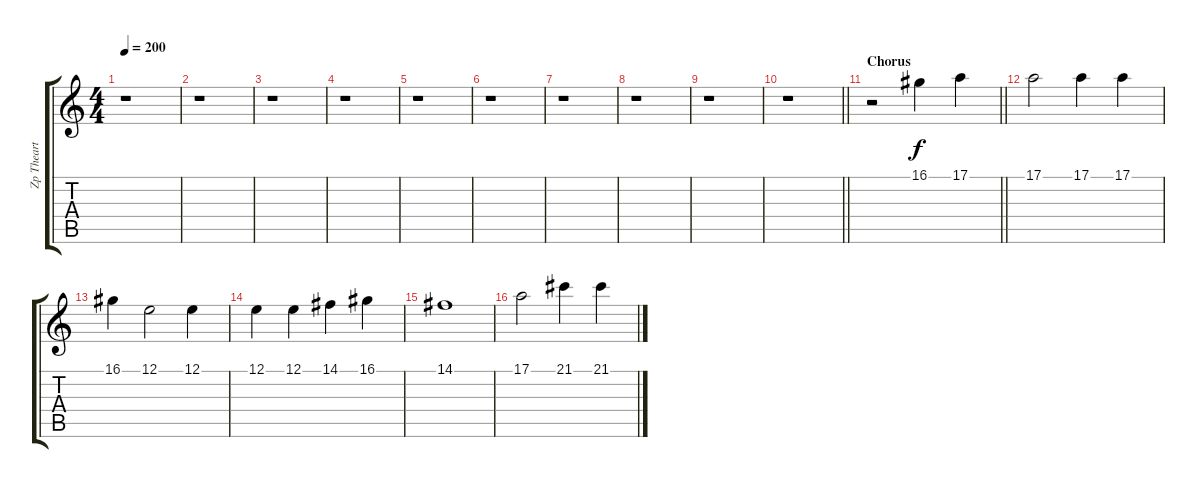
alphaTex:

\track ("Zp Theart | Delay" "Zp Theart ") {instrument pad8sweep}
\staff {score tabs}
\tuning (E4 B3 G3 D3 A2 E2) {hide}
\ts (4 4)
\tempo 200
\clef g2
\ks c
r.1{dy f} |
r.1 |
r.1 |
r.1 |
r.1 |
r.1 |
r.1 |
r.1 |
r.1 |
\barLineRight lightlight
r.1 |
\section ("" "Chorus")
\barLineRight lightlight
r.2 16.1.4 17.1.4 |
17.1.2 17.1.4 17.1.4 |
16.1.4 12.1.2 12.1.4 |
12.1.4 12.1.4 14.1.4 16.1.4 |
14.1.1 |
17.1.2 21.1.4 21.1.4
